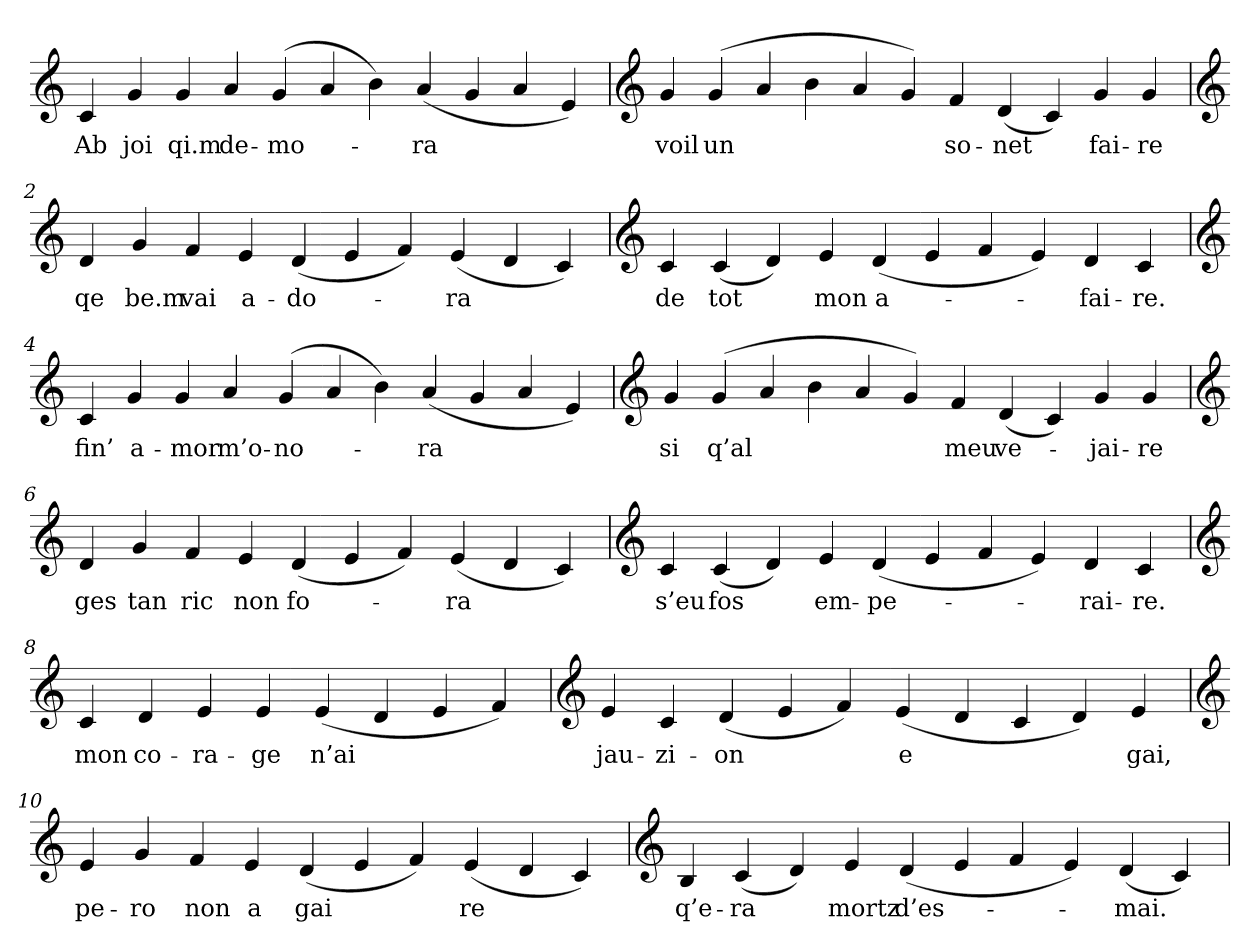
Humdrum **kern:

**kern	**text
*part1	*part1
*staff1	*staff1
*clefG2	*
=	=
4c	Ab
4g	joi
4g	qi.m
4a	de-
(4g	-mo-
4a	.
4b)	.
(4a	-ra
4g	.
4a	.
4e)	.
=1	=1
*clefG2	*
4g	voil
(4g	un
4a	.
4b	.
4a	.
4g)	.
4f	so-
(4d	-net
4c)	.
4g	fai-
4g	-re
=2	=2
*clefG2	*
4d	qe
4g	be.m
4f	vai
4e	a-
(4d	-do-
4e	.
4f)	.
(4e	-ra
4d	.
4c)	.
=3	=3
*clefG2	*
4c	de
(4c	tot
4d)	.
4e	mon
(4d	a-
4e	.
4f	.
4e)	.
4d	-fai-
4c	-re.
=4	=4
*clefG2	*
4c	fin’
4g	a-
4g	-mor
4a	m’o-
(4g	-no-
4a	.
4b)	.
(4a	-ra
4g	.
4a	.
4e)	.
=5	=5
*clefG2	*
4g	si
(4g	q’al
4a	.
4b	.
4a	.
4g)	.
4f	meu
(4d	ve-
4c)	.
4g	-jai-
4g	-re
=6	=6
*clefG2	*
4d	ges
4g	tan
4f	ric
4e	non
(4d	fo-
4e	.
4f)	.
(4e	-ra
4d	.
4c)	.
=7	=7
*clefG2	*
4c	s’eu
(4c	fos
4d)	.
4e	em-
(4d	-pe-
4e	.
4f	.
4e)	.
4d	-rai-
4c	-re.
=8	=8
*clefG2	*
4c	mon
4d	co-
4e	-ra-
4e	-ge
(4e	n’ai
4d	.
4e	.
4f)	.
=9	=9
*clefG2	*
4e	jau-
4c	-zi-
(4d	-on
4e	.
4f)	.
(4e	e
4d	.
4c	.
4d)	.
4e	gai,
=10	=10
*clefG2	*
4e	pe-
4g	-ro
4f	non
4e	a
(4d	gai
4e	.
4f)	.
(4e	re
4d	.
4c)	.
=11	=11
*clefG2	*
4B	q’e-
(4c	-ra
4d)	.
4e	mortz
(4d	d’es-
4e	.
4f	.
4e)	.
(4d	-mai.
4c)	.
=	=
*-	*-
